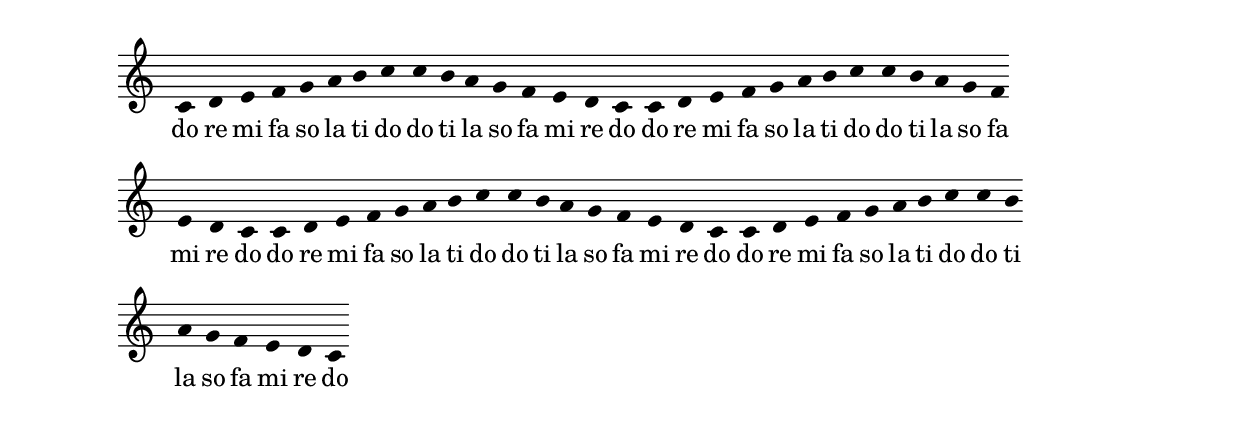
\transpose %{OOoLilyPondCustom1%}c c%{OOoLilyPondEnd%} 
{
%{OOoLilyPondCode%}\key c \major

\relative c' {
  c4 d e f  g a b c
  c b a g   f e d c
  c4 d e f  g a b c
  c b a g   f e d c
  c4 d e f  g a b c
  c b a g   f e d c
  c4 d e f  g a b c
  c b a g   f e d c
} 
\addlyrics { 
  do re mi fa so la ti do
  do ti la so fa mi re do
  do re mi fa so la ti do
  do ti la so fa mi re do
  do re mi fa so la ti do
  do ti la so fa mi re do
  do re mi fa so la ti do
  do ti la so fa mi re do
}
%{OOoLilyPondEnd%}
}

#(set-global-staff-size #!OOoLilyPondStaffSize!# 20 #!OOoLilyPondEnd!#)

%                         #!  and  !#  enclose block comments in scheme.
%                                      just as  
%                         %{  and  %}  do in LilyPond expressions.
%
%   In your templates, you can use either of them for tags like "OOoLilyPondStaffSize" etc. 
%   On compilation, OLy will use scheme block comments for OOoLilyPondStaffSize (as above), 
%   all other tags will be written with LilyPond block comments. 
#(define version-seen #t)  

\paper {
  ragged-right = %{OOoLilyPondCustom2%}##t%{OOoLilyPondEnd%} 
  line-width = %{OOoLilyPondLineWidth%}17 \cm%{OOoLilyPondEnd%}

  #(define fonts
     (make-pango-font-tree
      "TeXGyreSchola"           ; adjust this font name according to your needs
      "TeXGyreHeros"            ; adjust this font name according to your needs
      "TeXGyreCursor"           ; adjust this font name according to your needs
      (/ staff-height pt 20)))
}                              % Those 3 font families have to be installed on your system

\layout {
  indent = 0 \cm
  \context {
    \Staff
    
%      The code between the following two tags will be visible for LilyPond if Option3 is set to FALSE.
%      (It will be commented out if Option3 is set to TRUE.)

    %{OOoLilyPondOption3False%}\remove "Time_signature_engraver"%{OOoLilyPondEnd%}
    
%      The code between the following two tags will be visible for LilyPond if Option3 is set to TRUE.
%      (It will be commented out if Option3 is set to FALSE.)

    %{OOoLilyPondOption3True%}\numericTimeSignature%{OOoLilyPondEnd%}
    
%      NOTE: A pair of tags cannot be used multiple times in a template!
    
    %{OOoLilyPondOption2False%}\remove "Bar_engraver"%{OOoLilyPondEnd%}
  }
  \context {
    \Score
    %{OOoLilyPondOption1False%}\remove "Bar_number_engraver"%{OOoLilyPondEnd%}
    \override Score.BarNumber.break-visibility = #'#(#t #t #t)
  }
  \context {
    \Voice
    %{OOoLilyPondOption4False%}\remove "Stem_engraver"%{OOoLilyPondEnd%}
  }
}

% The following OOoLilyPond settings would cause compilation errors, 
% therefore they must be preceeded by a comment sign (%)!

% Values (##t or ##f) for CheckBoxes (Option1 ... Option4)

% %{OOoLilyPondOption1Value%}##t%{OOoLilyPondEnd%}
% %{OOoLilyPondOption2Value%}##t%{OOoLilyPondEnd%}
% %{OOoLilyPondOption3Value%}##t%{OOoLilyPondEnd%}
% %{OOoLilyPondOption4Value%}##t%{OOoLilyPondEnd%}

% Here you can define new labels for dialog control elements:

% %{OOoLilyPondCustom1Label%}Transpose:%{OOoLilyPondEnd%}
% %{OOoLilyPondCustom2Label%}ragged-right%{OOoLilyPondEnd%}
% %{OOoLilyPondOption1Label%}Bar numbers%{OOoLilyPondEnd%}
% %{OOoLilyPondOption2Label%}Bars%{OOoLilyPondEnd%}
% %{OOoLilyPondOption3Label%}Time sig.%{OOoLilyPondEnd%}
% %{OOoLilyPondOption4Label%}Stems%{OOoLilyPondEnd%}

% Even the "Line Width" and "Staff Size" labels can be changed: 
% use "OOoLilyPondLineWidthLabel" or "OOoLilyPondStaffSizeLabel" as above.
